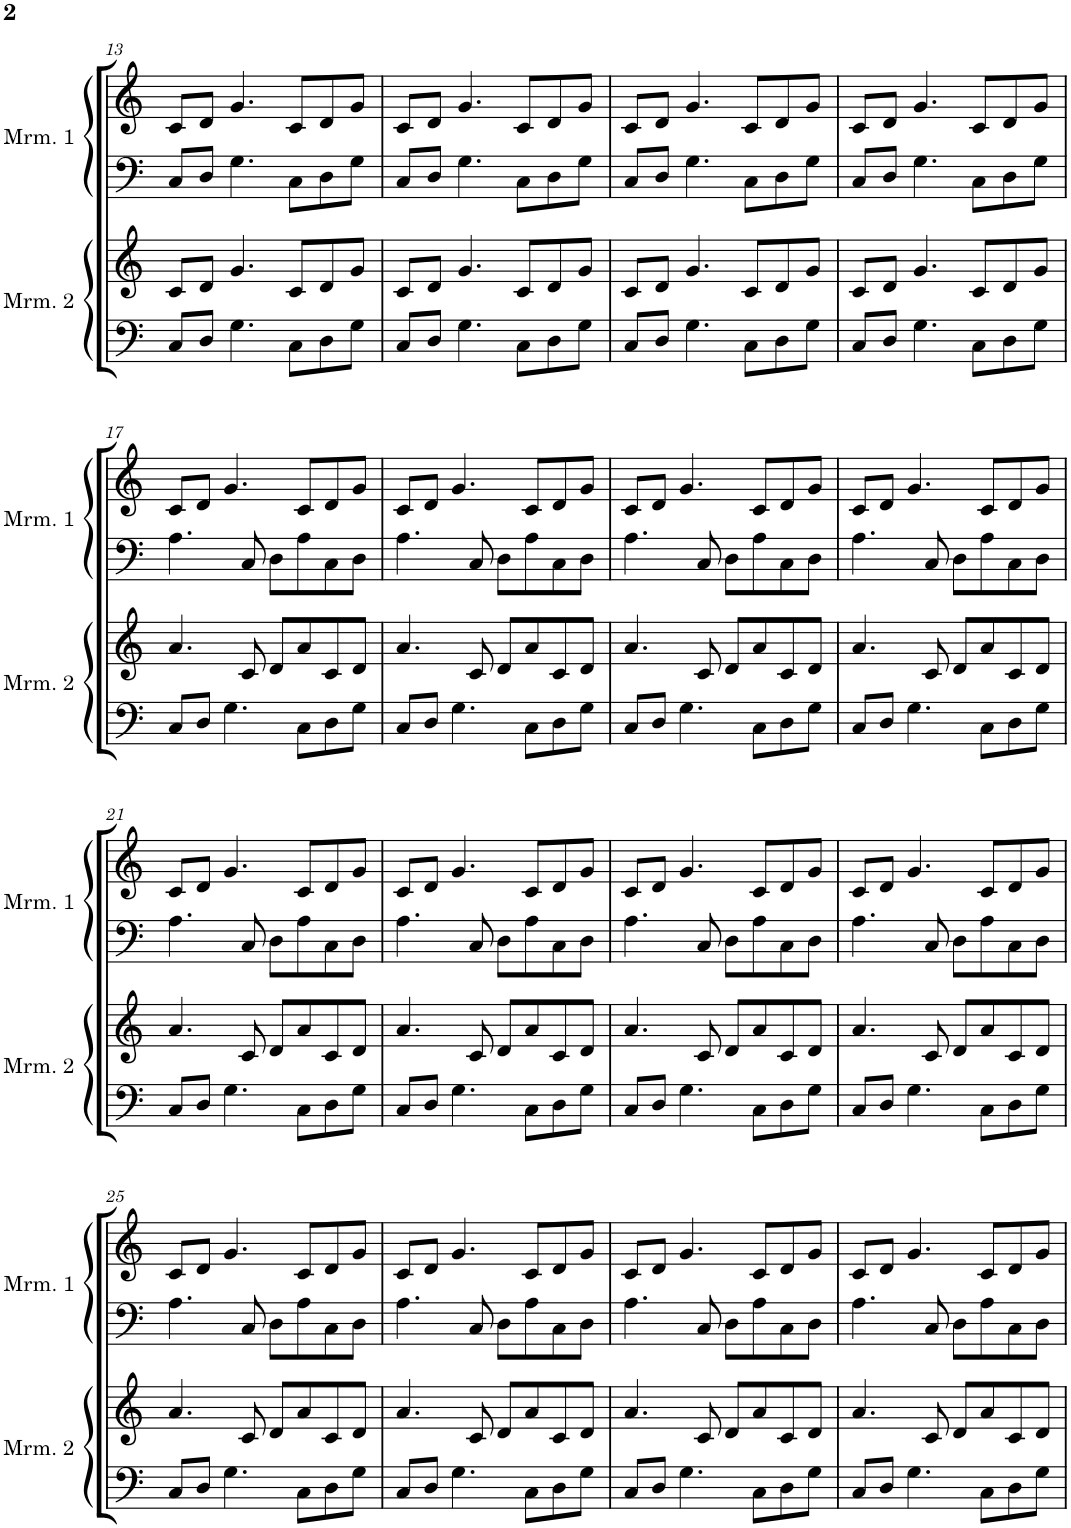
**kern	**kern	**kern	**kern
*part4	*part3	*part2	*part1
*staff4	*staff3	*staff2	*staff1
*I"Marimba 2	*I"Marimba 2	*I"Marimba 1	*I"Marimba 1
*I'Mrm. 2	*I'Mrm. 2	*I'Mrm. 1	*I'Mrm. 1
!!LO:PB:g=z
*clefF4	*clefG2	*clefF4	*clefG2
*k[]	*k[]	*k[]	*k[]
*M4/4	*M4/4	*M4/4	*M4/4
=13	=13	=13	=13
8C/L	8c/L	8C/L	8c/L
8D/J	8d/J	8D/J	8d/J
4.G\	4.g/	4.G\	4.g/
8C\L	8c/L	8C\L	8c/L
8D\	8d/	8D\	8d/
8G\J	8g/J	8G\J	8g/J
=14	=14	=14	=14
8C/L	8c/L	8C/L	8c/L
8D/J	8d/J	8D/J	8d/J
4.G\	4.g/	4.G\	4.g/
8C\L	8c/L	8C\L	8c/L
8D\	8d/	8D\	8d/
8G\J	8g/J	8G\J	8g/J
=15	=15	=15	=15
8C/L	8c/L	8C/L	8c/L
8D/J	8d/J	8D/J	8d/J
4.G\	4.g/	4.G\	4.g/
8C\L	8c/L	8C\L	8c/L
8D\	8d/	8D\	8d/
8G\J	8g/J	8G\J	8g/J
=16	=16	=16	=16
8C/L	8c/L	8C/L	8c/L
8D/J	8d/J	8D/J	8d/J
4.G\	4.g/	4.G\	4.g/
8C\L	8c/L	8C\L	8c/L
8D\	8d/	8D\	8d/
8G\J	8g/J	8G\J	8g/J
!!LO:LB:g=z
=17	=17	=17	=17
8C/L	4.a/	4.A\	8c/L
8D/J	.	.	8d/J
4.G\	.	.	4.g/
.	8c/	8C/	.
.	8d/L	8D\L	.
8C\L	8a/	8A\	8c/L
8D\	8c/	8C\	8d/
8G\J	8d/J	8D\J	8g/J
=18	=18	=18	=18
8C/L	4.a/	4.A\	8c/L
8D/J	.	.	8d/J
4.G\	.	.	4.g/
.	8c/	8C/	.
.	8d/L	8D\L	.
8C\L	8a/	8A\	8c/L
8D\	8c/	8C\	8d/
8G\J	8d/J	8D\J	8g/J
=19	=19	=19	=19
8C/L	4.a/	4.A\	8c/L
8D/J	.	.	8d/J
4.G\	.	.	4.g/
.	8c/	8C/	.
.	8d/L	8D\L	.
8C\L	8a/	8A\	8c/L
8D\	8c/	8C\	8d/
8G\J	8d/J	8D\J	8g/J
=20	=20	=20	=20
8C/L	4.a/	4.A\	8c/L
8D/J	.	.	8d/J
4.G\	.	.	4.g/
.	8c/	8C/	.
.	8d/L	8D\L	.
8C\L	8a/	8A\	8c/L
8D\	8c/	8C\	8d/
8G\J	8d/J	8D\J	8g/J
!!LO:LB:g=z
=21	=21	=21	=21
8C/L	4.a/	4.A\	8c/L
8D/J	.	.	8d/J
4.G\	.	.	4.g/
.	8c/	8C/	.
.	8d/L	8D\L	.
8C\L	8a/	8A\	8c/L
8D\	8c/	8C\	8d/
8G\J	8d/J	8D\J	8g/J
=22	=22	=22	=22
8C/L	4.a/	4.A\	8c/L
8D/J	.	.	8d/J
4.G\	.	.	4.g/
.	8c/	8C/	.
.	8d/L	8D\L	.
8C\L	8a/	8A\	8c/L
8D\	8c/	8C\	8d/
8G\J	8d/J	8D\J	8g/J
=23	=23	=23	=23
8C/L	4.a/	4.A\	8c/L
8D/J	.	.	8d/J
4.G\	.	.	4.g/
.	8c/	8C/	.
.	8d/L	8D\L	.
8C\L	8a/	8A\	8c/L
8D\	8c/	8C\	8d/
8G\J	8d/J	8D\J	8g/J
=24	=24	=24	=24
8C/L	4.a/	4.A\	8c/L
8D/J	.	.	8d/J
4.G\	.	.	4.g/
.	8c/	8C/	.
.	8d/L	8D\L	.
8C\L	8a/	8A\	8c/L
8D\	8c/	8C\	8d/
8G\J	8d/J	8D\J	8g/J
!!LO:LB:g=z
=25	=25	=25	=25
8C/L	4.a/	4.A\	8c/L
8D/J	.	.	8d/J
4.G\	.	.	4.g/
.	8c/	8C/	.
.	8d/L	8D\L	.
8C\L	8a/	8A\	8c/L
8D\	8c/	8C\	8d/
8G\J	8d/J	8D\J	8g/J
=26	=26	=26	=26
8C/L	4.a/	4.A\	8c/L
8D/J	.	.	8d/J
4.G\	.	.	4.g/
.	8c/	8C/	.
.	8d/L	8D\L	.
8C\L	8a/	8A\	8c/L
8D\	8c/	8C\	8d/
8G\J	8d/J	8D\J	8g/J
=27	=27	=27	=27
8C/L	4.a/	4.A\	8c/L
8D/J	.	.	8d/J
4.G\	.	.	4.g/
.	8c/	8C/	.
.	8d/L	8D\L	.
8C\L	8a/	8A\	8c/L
8D\	8c/	8C\	8d/
8G\J	8d/J	8D\J	8g/J
=28	=28	=28	=28
8C/L	4.a/	4.A\	8c/L
8D/J	.	.	8d/J
4.G\	.	.	4.g/
.	8c/	8C/	.
.	8d/L	8D\L	.
8C\L	8a/	8A\	8c/L
8D\	8c/	8C\	8d/
8G\J	8d/J	8D\J	8g/J
=	=	=	=
*-	*-	*-	*-
